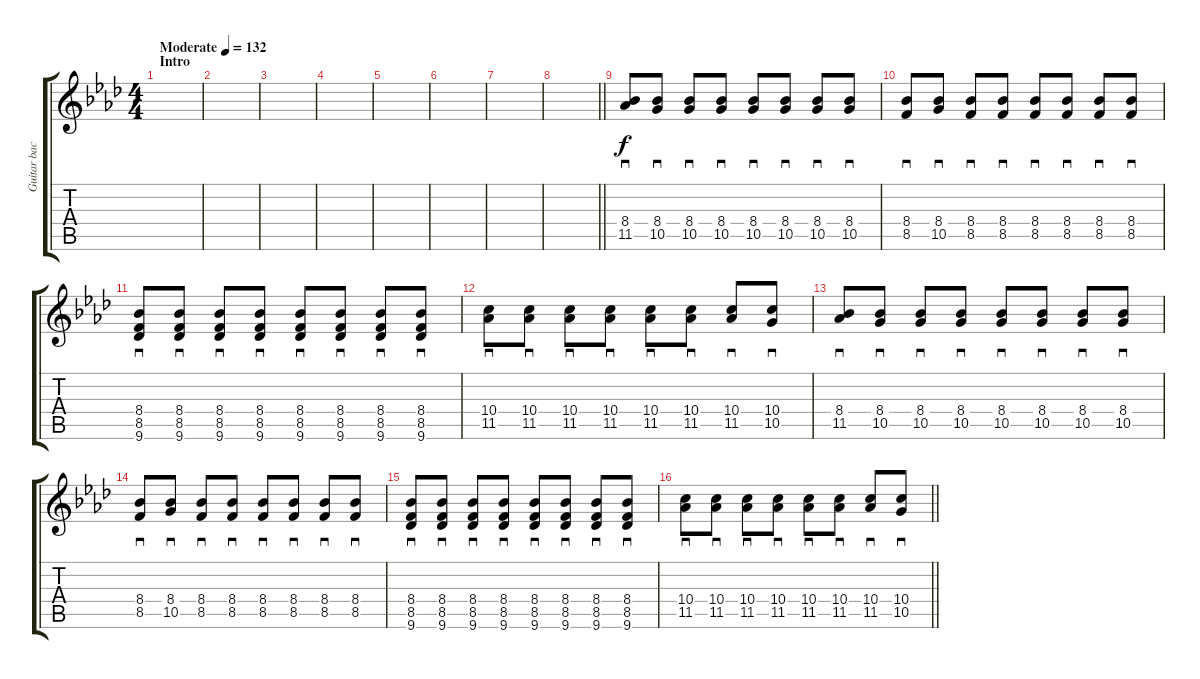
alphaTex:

\track ("Guitar backup" "Guitar bac") {instrument electricguitarclean}
\staff {score tabs}
\tuning (E4 B3 G3 D3 A2 E2) {hide}
\ts (4 4)
\section ("" "Intro")
\tempo (132 "Moderate")
\clef g2
\ks ab
|
|
|
|
|
|
|
\barLineRight lightlight
|
(8.4 11.5).8{sd} (8.4 10.5).8{sd} (8.4 10.5).8{sd} (8.4 10.5).8{sd} (8.4 10.5).8{sd} (8.4 10.5).8{sd} (8.4 10.5).8{sd} (8.4 10.5).8{sd} |
(8.4 8.5).8{sd} (8.4 10.5).8{sd} (8.4 8.5).8{sd} (8.4 8.5).8{sd} (8.4 8.5).8{sd} (8.4 8.5).8{sd} (8.4 8.5).8{sd} (8.4 8.5).8{sd} |
(8.4 8.5 9.6).8{sd} (8.4 8.5 9.6).8{sd} (8.4 8.5 9.6).8{sd} (8.4 8.5 9.6).8{sd} (8.4 8.5 9.6).8{sd} (8.4 8.5 9.6).8{sd} (8.4 8.5 9.6).8{sd} (8.4 8.5 9.6).8{sd} |
(10.4 11.5).8{sd} (10.4 11.5).8{sd} (10.4 11.5).8{sd} (10.4 11.5).8{sd} (10.4 11.5).8{sd} (10.4 11.5).8{sd} (10.4 11.5).8{sd} (10.4 10.5).8{sd} |
(8.4 11.5).8{sd} (8.4 10.5).8{sd} (8.4 10.5).8{sd} (8.4 10.5).8{sd} (8.4 10.5).8{sd} (8.4 10.5).8{sd} (8.4 10.5).8{sd} (8.4 10.5).8{sd} |
(8.4 8.5).8{sd} (8.4 10.5).8{sd} (8.4 8.5).8{sd} (8.4 8.5).8{sd} (8.4 8.5).8{sd} (8.4 8.5).8{sd} (8.4 8.5).8{sd} (8.4 8.5).8{sd} |
(8.4 8.5 9.6).8{sd} (8.4 8.5 9.6).8{sd} (8.4 8.5 9.6).8{sd} (8.4 8.5 9.6).8{sd} (8.4 8.5 9.6).8{sd} (8.4 8.5 9.6).8{sd} (8.4 8.5 9.6).8{sd} (8.4 8.5 9.6).8{sd} |
\barLineRight lightlight
(10.4 11.5).8{sd} (10.4 11.5).8{sd} (10.4 11.5).8{sd} (10.4 11.5).8{sd} (10.4 11.5).8{sd} (10.4 11.5).8{sd} (10.4 11.5).8{sd} (10.4 10.5).8{sd}
